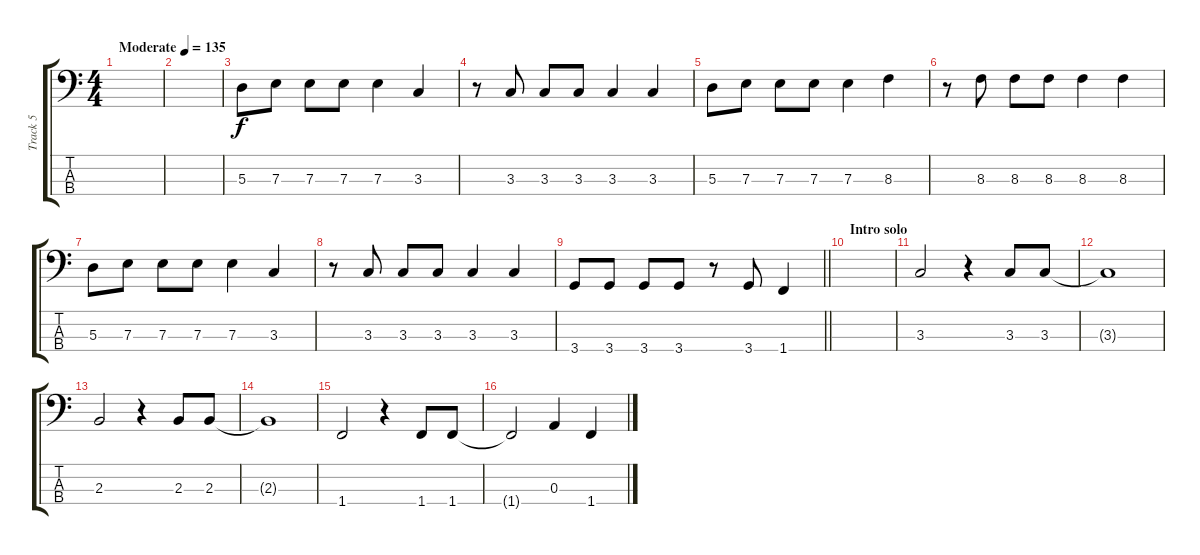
\track ("Track 5" "Track 5") {instrument electricbasspick}
\staff {score tabs}
\tuning (G2 D2 A1 E1) {hide}
\ts (4 4)
\tempo (135 "Moderate")
\clef f4
\ks c
|
|
5.3.8 7.3.8 7.3.8 7.3.8 7.3.4 3.3.4 |
r.8 3.3.8 3.3.8 3.3.8 3.3.4 3.3.4 |
5.3.8 7.3.8 7.3.8 7.3.8 7.3.4 8.3.4 |
r.8 8.3.8 8.3.8 8.3.8 8.3.4 8.3.4 |
5.3.8 7.3.8 7.3.8 7.3.8 7.3.4 3.3.4 |
r.8 3.3.8 3.3.8 3.3.8 3.3.4 3.3.4 |
\barLineRight lightlight
3.4.8 3.4.8 3.4.8 3.4.8 r.8 3.4.8 1.4.4 |
\section ("" "Intro solo")
|
3.3.2 r.4 3.3.8 3.3.8 |
3.3{t}.1 |
2.3.2 r.4 2.3.8 2.3.8 |
2.3{t}.1 |
1.4.2 r.4 1.4.8 1.4.8 |
1.4{t}.2 0.3.4 1.4.4
